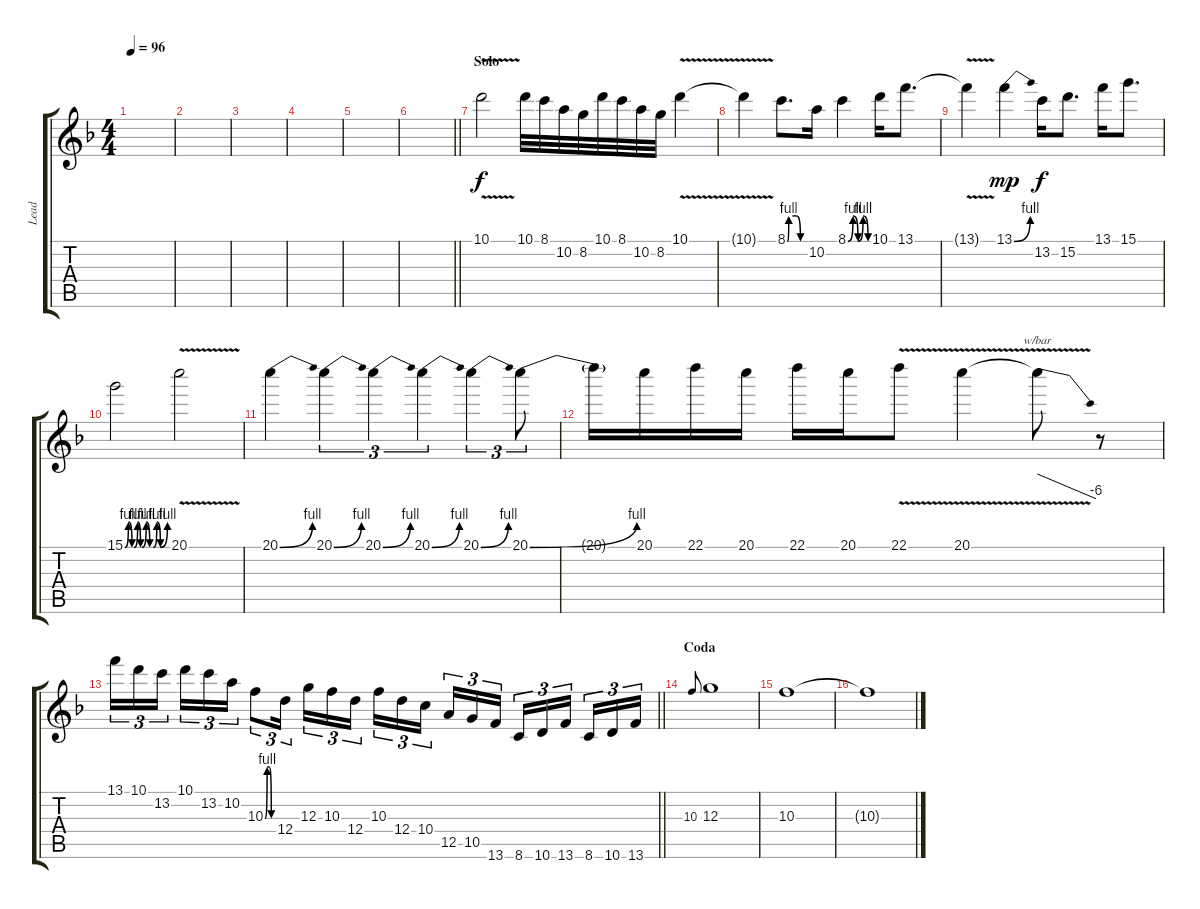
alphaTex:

\track ("Lead" "Lead") {instrument distortionguitar}
\staff {score tabs}
\tuning (E4 B3 G3 D3 A2 E2) {hide}
\ts (4 4)
\tempo 96
\clef g2
\ks dminor
|
|
|
|
|
\barLineRight lightlight
|
\section ("" "Solo")
10.1{v}.2 10.1.32 8.1.32 10.2.32 8.2.32 10.1.32 8.1.32 10.2.32 8.2.32 10.1{v}.4 |
10.1{t}.4 8.1{be (custom 0 0 5 4 30 4 45 0 60 0)}.8{d} 10.2.16 8.1{be (custom 0 0 15 4 30 0 45 4 60 0)}.4 10.1.16 13.1.8{d} |
13.1{v t}.4 13.1{be (bend 0 0 60 4)}.4{dy mp} 13.2.16{dy f} 15.2.8{d} 13.1.16 15.1.8{d} |
15.1{be (custom 0 0 5 4 10 0 13 0 18 4 22 0 24 0 30 4 35 0 40 0 45 4 50 0 60 4)}.2 20.1{v}.2 |
20.1{be (bend 0 0 60 4)}.4 20.1{be (bend 0 0 60 4)}.4{tu (3 2)} 20.1{be (bend 0 0 60 4)}.4{tu (3 2)} 20.1{be (bend 0 0 60 4)}.4{tu (3 2)} 20.1{be (bend 0 0 60 4)}.4{tu (3 2)} 20.1{be (bend 0 0 60 4)}.8{tu (3 2)} |
20.1{t}.16 20.1.16 22.1.16 20.1.16 22.1.16 20.1.16 22.1{v}.8 20.1{v}.4 20.1{t}.8{tbe (dive default 0 0 60 -24)} r.8 |
\barLineRight lightlight
13.1.16{tu (3 2)} 10.1.16{tu (3 2)} 13.2.16{tu (3 2) beam splitsecondary} 10.1.16{tu (3 2)} 13.2.16{tu (3 2)} 10.2.16{tu (3 2)} 10.3{be (custom 0 0 15 4 30 4 45 0 60 0)}.8{tu (3 2)} 12.4.16{tu (3 2) beam splitsecondary} 12.3.16{tu (3 2)} 10.3.16{tu (3 2)} 12.4.16{tu (3 2)} 10.3.16{tu (3 2)} 12.4.16{tu (3 2)} 10.4.16{tu (3 2) beam splitsecondary} 12.5.16{tu (3 2)} 10.5.16{tu (3 2)} 13.6.16{tu (3 2)} 8.6.16{tu (3 2)} 10.6.16{tu (3 2)} 13.6.16{tu (3 2) beam splitsecondary} 8.6.16{tu (3 2)} 10.6.16{tu (3 2)} 13.6.16{tu (3 2)} |
\section ("" "Coda")
10.3.8{gr onbeat} 12.3.1 |
10.3.1 |
10.3{t}.1{volume 0}
